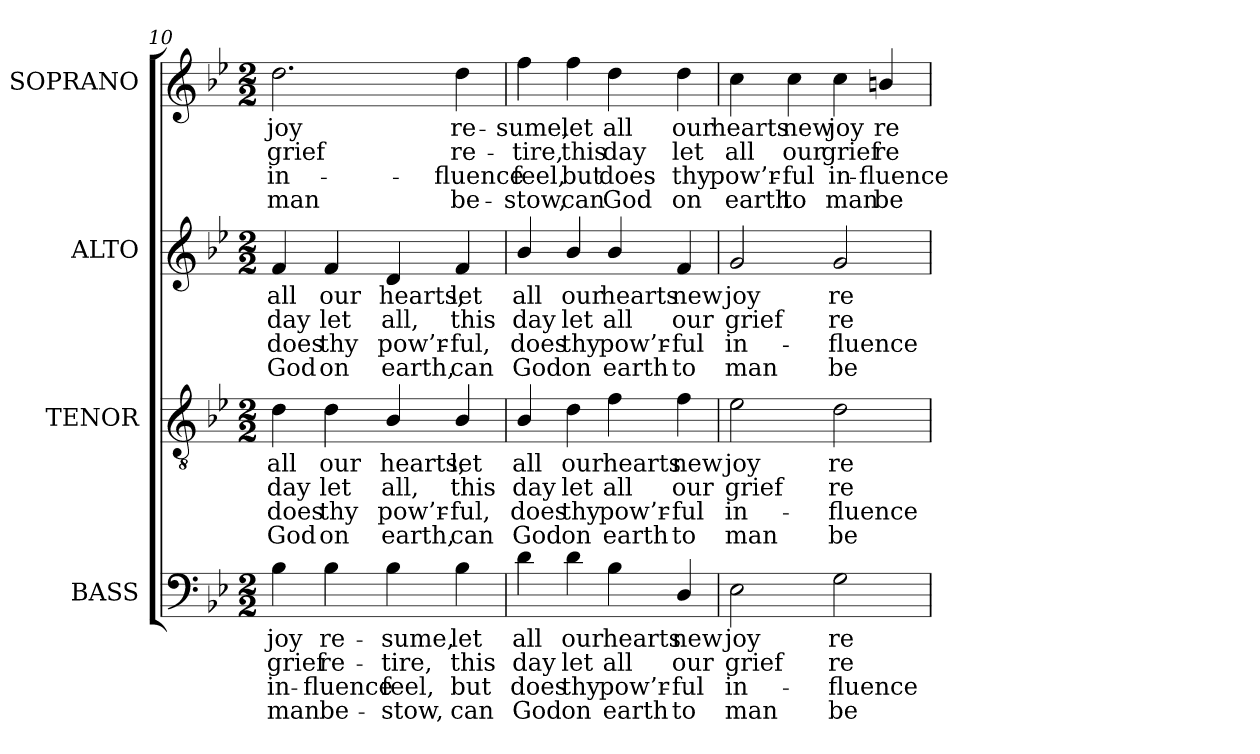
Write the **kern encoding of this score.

**kern	**text	**text	**text	**text	**kern	**text	**text	**text	**text	**kern	**text	**text	**text	**text	**kern	**text	**text	**text	**text
*part4	*part4	*part4	*part4	*part4	*part3	*part3	*part3	*part3	*part3	*part2	*part2	*part2	*part2	*part2	*part1	*part1	*part1	*part1	*part1
*staff4	*staff4	*staff4	*staff4	*staff4	*staff3	*staff3	*staff3	*staff3	*staff3	*staff2	*staff2	*staff2	*staff2	*staff2	*staff1	*staff1	*staff1	*staff1	*staff1
*I"BASS	*	*	*	*	*I"TENOR	*	*	*	*	*I"ALTO	*	*	*	*	*I"SOPRANO	*	*	*	*
*I'B.	*	*	*	*	*I'T.	*	*	*	*	*I'A.	*	*	*	*	*I'S.	*	*	*	*
*clefF4	*	*	*	*	*clefGv2	*	*	*	*	*clefG2	*	*	*	*	*clefG2	*	*	*	*
*	*	*	*	*	*ITrd7c12	*	*	*	*	*	*	*	*	*	*	*	*	*	*
*k[b-e-]	*	*	*	*	*k[b-e-]	*	*	*	*	*k[b-e-]	*	*	*	*	*k[b-e-]	*	*	*	*
*B-:	*	*	*	*	*B-:	*	*	*	*	*B-:	*	*	*	*	*B-:	*	*	*	*
*M2/2	*	*	*	*	*M2/2	*	*	*	*	*M2/2	*	*	*	*	*M2/2	*	*	*	*
=10	=10	=10	=10	=10	=10	=10	=10	=10	=10	=10	=10	=10	=10	=10	=10	=10	=10	=10	=10
!	!LO:LY:b:color=#000000	!LO:LY:b:color=#000000	!LO:LY:b:color=#000000	!LO:LY:b:color=#000000	!	!	!	!	!	!	!	!	!	!	!	!	!	!	!
!	!	!	!	!	!	!LO:LY:b:color=#000000	!LO:LY:b:color=#000000	!LO:LY:b:color=#000000	!LO:LY:b:color=#000000	!	!	!	!	!	!	!	!	!	!
!	!	!	!	!	!	!	!	!	!	!	!LO:LY:b:color=#000000	!LO:LY:b:color=#000000	!LO:LY:b:color=#000000	!LO:LY:b:color=#000000	!	!	!	!	!
!	!	!	!	!	!	!	!	!	!	!	!	!	!	!	!	!LO:LY:b:color=#000000	!LO:LY:b:color=#000000	!LO:LY:b:color=#000000	!LO:LY:b:color=#000000
4B-i\	joy	grief	in-	-man	4Di\	all	day	does	God	4fi/	all	day	does	God	2.ddi\	joy	grief	in-	-man
!	!LO:LY:b:color=#000000	!LO:LY:b:color=#000000	!LO:LY:b:color=#000000	!LO:LY:b:color=#000000	!	!	!	!	!	!	!	!	!	!	!	!	!	!	!
!	!	!	!	!	!	!LO:LY:b:color=#000000	!LO:LY:b:color=#000000	!LO:LY:b:color=#000000	!LO:LY:b:color=#000000	!	!	!	!	!	!	!	!	!	!
!	!	!	!	!	!	!	!	!	!	!	!LO:LY:b:color=#000000	!LO:LY:b:color=#000000	!LO:LY:b:color=#000000	!LO:LY:b:color=#000000	!	!	!	!	!
4B-i\	re-	re-	fluence	be-	4Di\	our	let	thy	on	4fi/	our	let	thy	on	.	.	.	.	.
!	!LO:LY:b:color=#000000	!LO:LY:b:color=#000000	!LO:LY:b:color=#000000	!LO:LY:b:color=#000000	!	!	!	!	!	!	!	!	!	!	!	!	!	!	!
!	!	!	!	!	!	!LO:LY:b:color=#000000	!LO:LY:b:color=#000000	!LO:LY:b:color=#000000	!LO:LY:b:color=#000000	!	!	!	!	!	!	!	!	!	!
!	!	!	!	!	!	!	!	!	!	!	!LO:LY:b:color=#000000	!LO:LY:b:color=#000000	!LO:LY:b:color=#000000	!LO:LY:b:color=#000000	!	!	!	!	!
4B-i\	-sume,	-tire,	-feel,	stow,	4BB-i/	hearts,	all,	pow’r-	-earth,	4di/	hearts,	all,	pow’r-	-earth,	.	.	.	.	.
!	!LO:LY:b:color=#000000	!LO:LY:b:color=#000000	!LO:LY:b:color=#000000	!LO:LY:b:color=#000000	!	!	!	!	!	!	!	!	!	!	!	!	!	!	!
!	!	!	!	!	!	!LO:LY:b:color=#000000	!LO:LY:b:color=#000000	!LO:LY:b:color=#000000	!LO:LY:b:color=#000000	!	!	!	!	!	!	!	!	!	!
!	!	!	!	!	!	!	!	!	!	!	!LO:LY:b:color=#000000	!LO:LY:b:color=#000000	!LO:LY:b:color=#000000	!LO:LY:b:color=#000000	!	!	!	!	!
!	!	!	!	!	!	!	!	!	!	!	!	!	!	!	!	!LO:LY:b:color=#000000	!LO:LY:b:color=#000000	!LO:LY:b:color=#000000	!LO:LY:b:color=#000000
4B-i\	let	this	but	can	4BB-i/	let	this	ful,	can	4fi/	let	this	ful,	can	4ddi\	re-	re-	fluence	be-
=11	=11	=11	=11	=11	=11	=11	=11	=11	=11	=11	=11	=11	=11	=11	=11	=11	=11	=11	=11
!	!LO:LY:b:color=#000000	!LO:LY:b:color=#000000	!LO:LY:b:color=#000000	!LO:LY:b:color=#000000	!	!	!	!	!	!	!	!	!	!	!	!	!	!	!
!	!	!	!	!	!	!LO:LY:b:color=#000000	!LO:LY:b:color=#000000	!LO:LY:b:color=#000000	!LO:LY:b:color=#000000	!	!	!	!	!	!	!	!	!	!
!	!	!	!	!	!	!	!	!	!	!	!LO:LY:b:color=#000000	!LO:LY:b:color=#000000	!LO:LY:b:color=#000000	!LO:LY:b:color=#000000	!	!	!	!	!
!	!	!	!	!	!	!	!	!	!	!	!	!	!	!	!	!LO:LY:b:color=#000000	!LO:LY:b:color=#000000	!LO:LY:b:color=#000000	!LO:LY:b:color=#000000
4di\	all	day	does	God	4BB-i/	all	day	does	God	4b-i/	all	day	does	God	4ffi\	-sume,	-tire,	-feel,	stow,
!	!LO:LY:b:color=#000000	!LO:LY:b:color=#000000	!LO:LY:b:color=#000000	!LO:LY:b:color=#000000	!	!	!	!	!	!	!	!	!	!	!	!	!	!	!
!	!	!	!	!	!	!LO:LY:b:color=#000000	!LO:LY:b:color=#000000	!LO:LY:b:color=#000000	!LO:LY:b:color=#000000	!	!	!	!	!	!	!	!	!	!
!	!	!	!	!	!	!	!	!	!	!	!LO:LY:b:color=#000000	!LO:LY:b:color=#000000	!LO:LY:b:color=#000000	!LO:LY:b:color=#000000	!	!	!	!	!
!	!	!	!	!	!	!	!	!	!	!	!	!	!	!	!	!LO:LY:b:color=#000000	!LO:LY:b:color=#000000	!LO:LY:b:color=#000000	!LO:LY:b:color=#000000
4di\	our	let	thy	on	4Di\	our	let	thy	on	4b-i/	our	let	thy	on	4ffi\	let	this	but	can
!	!LO:LY:b:color=#000000	!LO:LY:b:color=#000000	!LO:LY:b:color=#000000	!LO:LY:b:color=#000000	!	!	!	!	!	!	!	!	!	!	!	!	!	!	!
!	!	!	!	!	!	!LO:LY:b:color=#000000	!LO:LY:b:color=#000000	!LO:LY:b:color=#000000	!LO:LY:b:color=#000000	!	!	!	!	!	!	!	!	!	!
!	!	!	!	!	!	!	!	!	!	!	!LO:LY:b:color=#000000	!LO:LY:b:color=#000000	!LO:LY:b:color=#000000	!LO:LY:b:color=#000000	!	!	!	!	!
!	!	!	!	!	!	!	!	!	!	!	!	!	!	!	!	!LO:LY:b:color=#000000	!LO:LY:b:color=#000000	!LO:LY:b:color=#000000	!LO:LY:b:color=#000000
4B-i\	hearts	all	pow’r-	-earth	4Fi\	hearts	all	pow’r-	-earth	4b-i/	hearts	all	pow’r-	-earth	4ddi\	all	day	does	God
!	!LO:LY:b:color=#000000	!LO:LY:b:color=#000000	!LO:LY:b:color=#000000	!LO:LY:b:color=#000000	!	!	!	!	!	!	!	!	!	!	!	!	!	!	!
!	!	!	!	!	!	!LO:LY:b:color=#000000	!LO:LY:b:color=#000000	!LO:LY:b:color=#000000	!LO:LY:b:color=#000000	!	!	!	!	!	!	!	!	!	!
!	!	!	!	!	!	!	!	!	!	!	!LO:LY:b:color=#000000	!LO:LY:b:color=#000000	!LO:LY:b:color=#000000	!LO:LY:b:color=#000000	!	!	!	!	!
!	!	!	!	!	!	!	!	!	!	!	!	!	!	!	!	!LO:LY:b:color=#000000	!LO:LY:b:color=#000000	!LO:LY:b:color=#000000	!LO:LY:b:color=#000000
4Di/	new	our	ful	to	4Fi\	new	our	ful	to	4fi/	new	our	ful	to	4ddi\	our	let	thy	on
=12	=12	=12	=12	=12	=12	=12	=12	=12	=12	=12	=12	=12	=12	=12	=12	=12	=12	=12	=12
!	!LO:LY:b:color=#000000	!LO:LY:b:color=#000000	!LO:LY:b:color=#000000	!LO:LY:b:color=#000000	!	!	!	!	!	!	!	!	!	!	!	!	!	!	!
!	!	!	!	!	!	!LO:LY:b:color=#000000	!LO:LY:b:color=#000000	!LO:LY:b:color=#000000	!LO:LY:b:color=#000000	!	!	!	!	!	!	!	!	!	!
!	!	!	!	!	!	!	!	!	!	!	!LO:LY:b:color=#000000	!LO:LY:b:color=#000000	!LO:LY:b:color=#000000	!LO:LY:b:color=#000000	!	!	!	!	!
!	!	!	!	!	!	!	!	!	!	!	!	!	!	!	!	!LO:LY:b:color=#000000	!LO:LY:b:color=#000000	!LO:LY:b:color=#000000	!LO:LY:b:color=#000000
2E-i\	joy	grief	in-	-man	2E-i\	joy	grief	in-	-man	2gi/	joy	grief	in-	-man	4cci\	hearts	all	pow’r-	-earth
!	!	!	!	!	!	!	!	!	!	!	!	!	!	!	!	!LO:LY:b:color=#000000	!LO:LY:b:color=#000000	!LO:LY:b:color=#000000	!LO:LY:b:color=#000000
.	.	.	.	.	.	.	.	.	.	.	.	.	.	.	4cci\	new	our	ful	to
!	!LO:LY:b:color=#000000	!LO:LY:b:color=#000000	!LO:LY:b:color=#000000	!LO:LY:b:color=#000000	!	!	!	!	!	!	!	!	!	!	!	!	!	!	!
!	!	!	!	!	!	!LO:LY:b:color=#000000	!LO:LY:b:color=#000000	!LO:LY:b:color=#000000	!LO:LY:b:color=#000000	!	!	!	!	!	!	!	!	!	!
!	!	!	!	!	!	!	!	!	!	!	!LO:LY:b:color=#000000	!LO:LY:b:color=#000000	!LO:LY:b:color=#000000	!LO:LY:b:color=#000000	!	!	!	!	!
!	!	!	!	!	!	!	!	!	!	!	!	!	!	!	!	!LO:LY:b:color=#000000	!LO:LY:b:color=#000000	!LO:LY:b:color=#000000	!LO:LY:b:color=#000000
2Gi\	re-	re-	fluence	be-	2Di\	re-	re-	fluence	be-	2gi/	re-	re-	fluence	be-	4cci\	joy	grief	in-	-man
!	!	!	!	!	!	!	!	!	!	!	!	!	!	!	!	!LO:LY:b:color=#000000	!LO:LY:b:color=#000000	!LO:LY:b:color=#000000	!LO:LY:b:color=#000000
.	.	.	.	.	.	.	.	.	.	.	.	.	.	.	4bni/	re-	re-	fluence	be-
=	=	=	=	=	=	=	=	=	=	=	=	=	=	=	=	=	=	=	=
*-	*-	*-	*-	*-	*-	*-	*-	*-	*-	*-	*-	*-	*-	*-	*-	*-	*-	*-	*-
